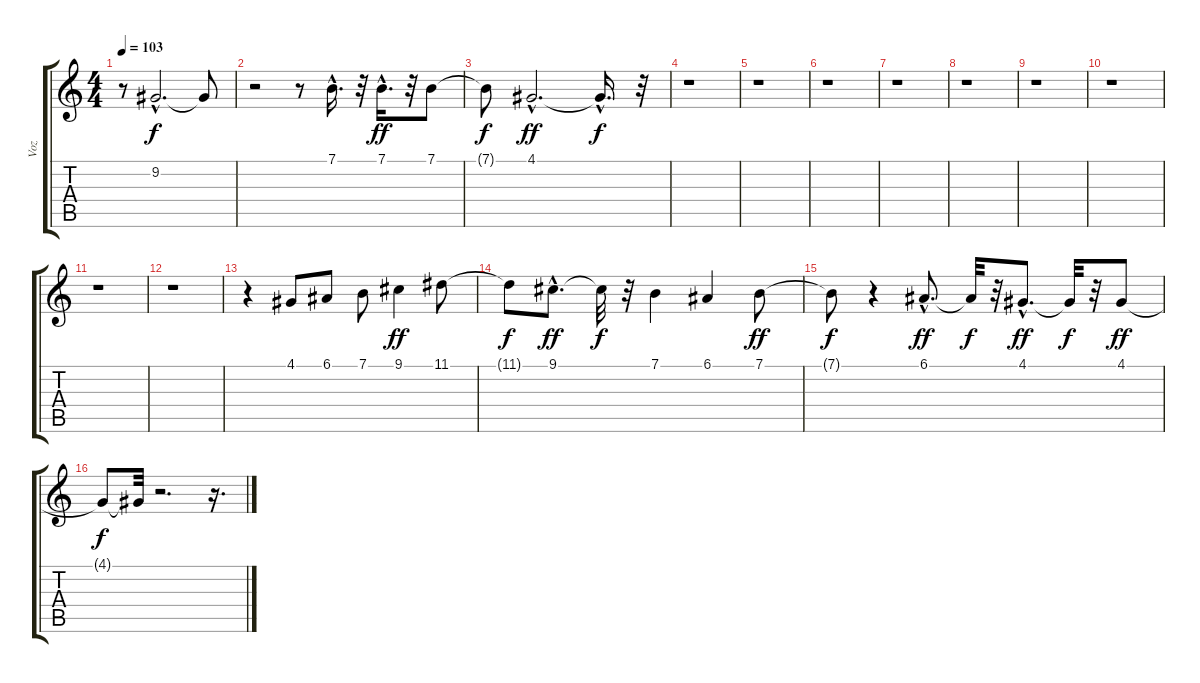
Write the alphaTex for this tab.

\track ("Voz" "Voz") {instrument englishhorn}
\staff {score tabs}
\tuning (E4 B3 G3 D3 A2 E2) {hide}
\ts (4 4)
\tempo 103
\clef g2
\ks c
r.8{dy ff} 9.2{hac}.2{d dy f} 9.2{t}.8 |
r.2 r.8 7.1{hac}.16{d} r.32 7.1{hac}.16{d dy ff} r.32 7.1.8 |
7.1{t}.8{dy f} 4.1{hac}.2{d dy ff} 4.1{hac t}.16{d dy f} r.32 |
r.1 |
r.1 |
r.1 |
r.1 |
r.1 |
r.1 |
r.1 |
r.1 |
r.1 |
r.4 4.1.8 6.1.8 7.1.8 9.1.4{dy ff} 11.1.8 |
11.1{t}.8{dy f} 9.1{hac}.8{d dy ff} 9.1{t}.32{dy f} r.32 7.1.4 6.1.4 7.1.8{dy ff} |
7.1{t}.8{dy f} r.4 6.1{hac}.8{d dy ff} 6.1{t}.32{dy f} r.32 4.1{hac}.8{d dy ff} 4.1{t}.32{dy f} r.32 4.1.8{dy ff} |
4.1{t}.8{dy f} 4.1{t}.32 r.2{d} r.16{d}
